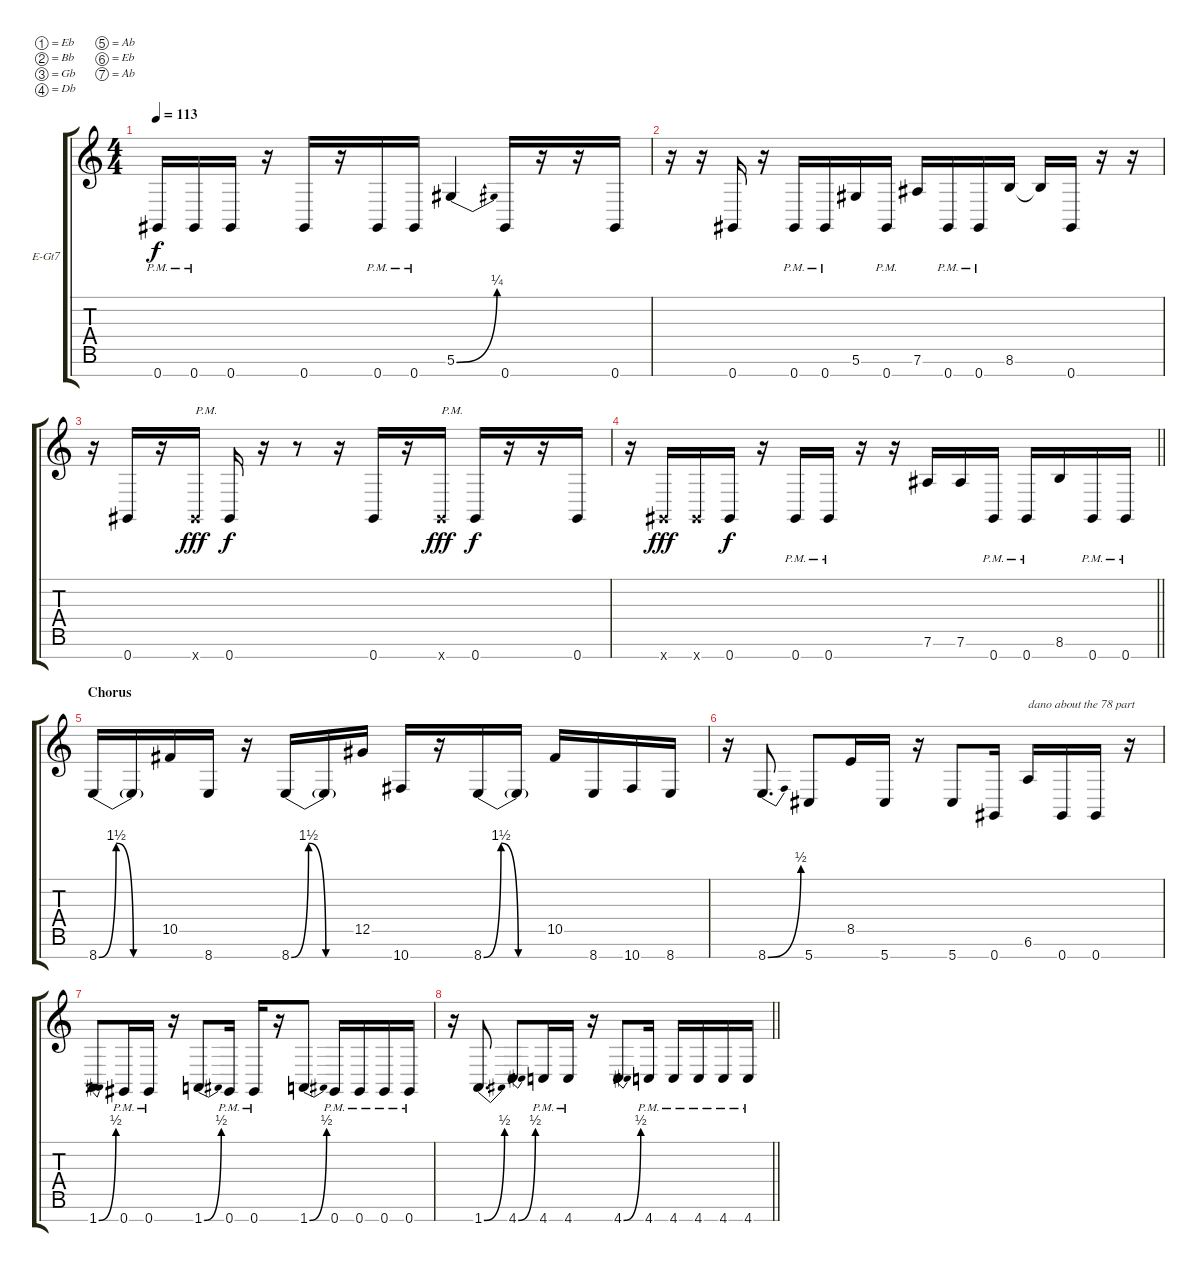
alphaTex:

\bracketExtendMode groupsimilarinstruments
\firstSystemTrackNameOrientation horizontal
\otherSystemsTrackNameOrientation horizontal
\track ("Track 1" "E-Gt7") {instrument distortionguitar}
\staff {score tabs}
\tuning (Eb4 Bb3 Gb3 Db3 Ab2 Eb2 Ab1)
\ts (4 4)
\tempo 113
\clef g2
\ks c
0.7{pm}.16{dy f} 0.7{pm}.16 0.7.16 r.16 0.7.16 r.16 0.7{pm}.16 0.7{pm}.16 5.6{be (bend 0 0 60 1)}.4 0.7.16 r.16 r.16 0.7.16 |
r.16 r.16 0.7.16 r.16 0.7{pm}.16 0.7{pm}.16 5.6.16 0.7{pm}.16 7.6.16 0.7{pm}.16 0.7{pm}.16 8.6.16 8.6{t}.16 0.7.16 r.16 r.16 |
r.16 0.7.16 r.16 0.7{x}.16{txt "P.M." dy fff} 0.7.16{dy f} r.16 r.8 r.16 0.7.16 r.16 0.7{x}.16{txt "P.M." dy fff} 0.7.16{dy f} r.16 r.16 0.7.16 |
\barLineRight lightlight
r.16 0.7{x}.16{dy fff} 0.7{x}.16 0.7.16{dy f} r.16 0.7{pm}.16 0.7{pm}.16 r.16 r.16 7.6.16 7.6.16 0.7{pm}.16 0.7{pm}.16 8.6.16 0.7{pm}.16 0.7{pm}.16 |
\section ("" "Chorus")
8.7{be (bendrelease 0 0 30 6 30 6 60 0)}.16 8.7{be (hold 0 0 60 0) t}.16 10.5.16 8.7.16 r.16 8.7{be (bendrelease 0 0 30 6 30 6 60 0)}.16 8.7{be (hold 0 0 60 0) t}.16 12.5.16 10.7.16 r.16 8.7{be (bendrelease 0 0 30 6 30 6 60 0)}.16 8.7{be (hold 0 0 60 0) t}.16 10.5.16 8.7.16 10.7.16 8.7.16 |
r.16 8.7{be (bend 0 0 60 2)}.8{d} 5.7.8 8.5.16 5.7.16 r.16 5.7.8 0.7.16 6.6.16{txt "dano about the 78 part"} 0.7.16 0.7.16 r.16 |
1.7{be (bend 0 0 60 2)}.8 0.7{pm}.16 0.7{pm}.16 r.16 1.7{be (bend 0 0 60 2)}.8 0.7{pm}.16 0.7{pm}.16 r.16 1.7{be (bend 0 0 60 2)}.8 0.7{pm}.16 0.7{pm}.16 0.7{pm}.16 0.7{pm}.16 |
\barLineRight lightlight
r.16 1.7{be (bend 0 0 60 2)}.8{d} 4.7{be (bend 0 0 60 2)}.8 4.7{pm}.16 4.7{pm}.16 r.16 4.7{be (bend 0 0 60 2)}.8 4.7{pm}.16 4.7{pm}.16 4.7{pm}.16 4.7{pm}.16 4.7{pm}.16
